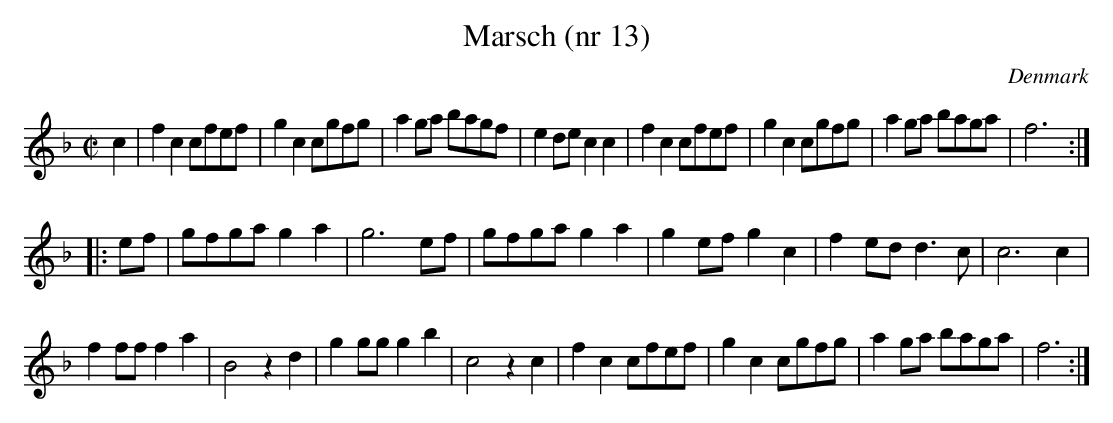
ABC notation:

X:1
T:Marsch (nr 13)
M:C|
O:Denmark
K:F major
c2|\
f2c2 cfef | g2c2 cgfg | a2ga bagf | e2de c2c2 |\
f2c2 cfef | g2c2 cgfg | a2ga baga | f6 ::
ef |\
gfga g2a2 | g6 ef | gfga g2a2 | g2ef g2c2 |\
f2ed d3c  | c6 c2 |
f2ff f2a2 | B4 z2 d2 | \
g2gg g2b2 | c4 z2 c2 | f2c2 cfef |g2c2 cgfg|\
a2ga baga |f6:|
